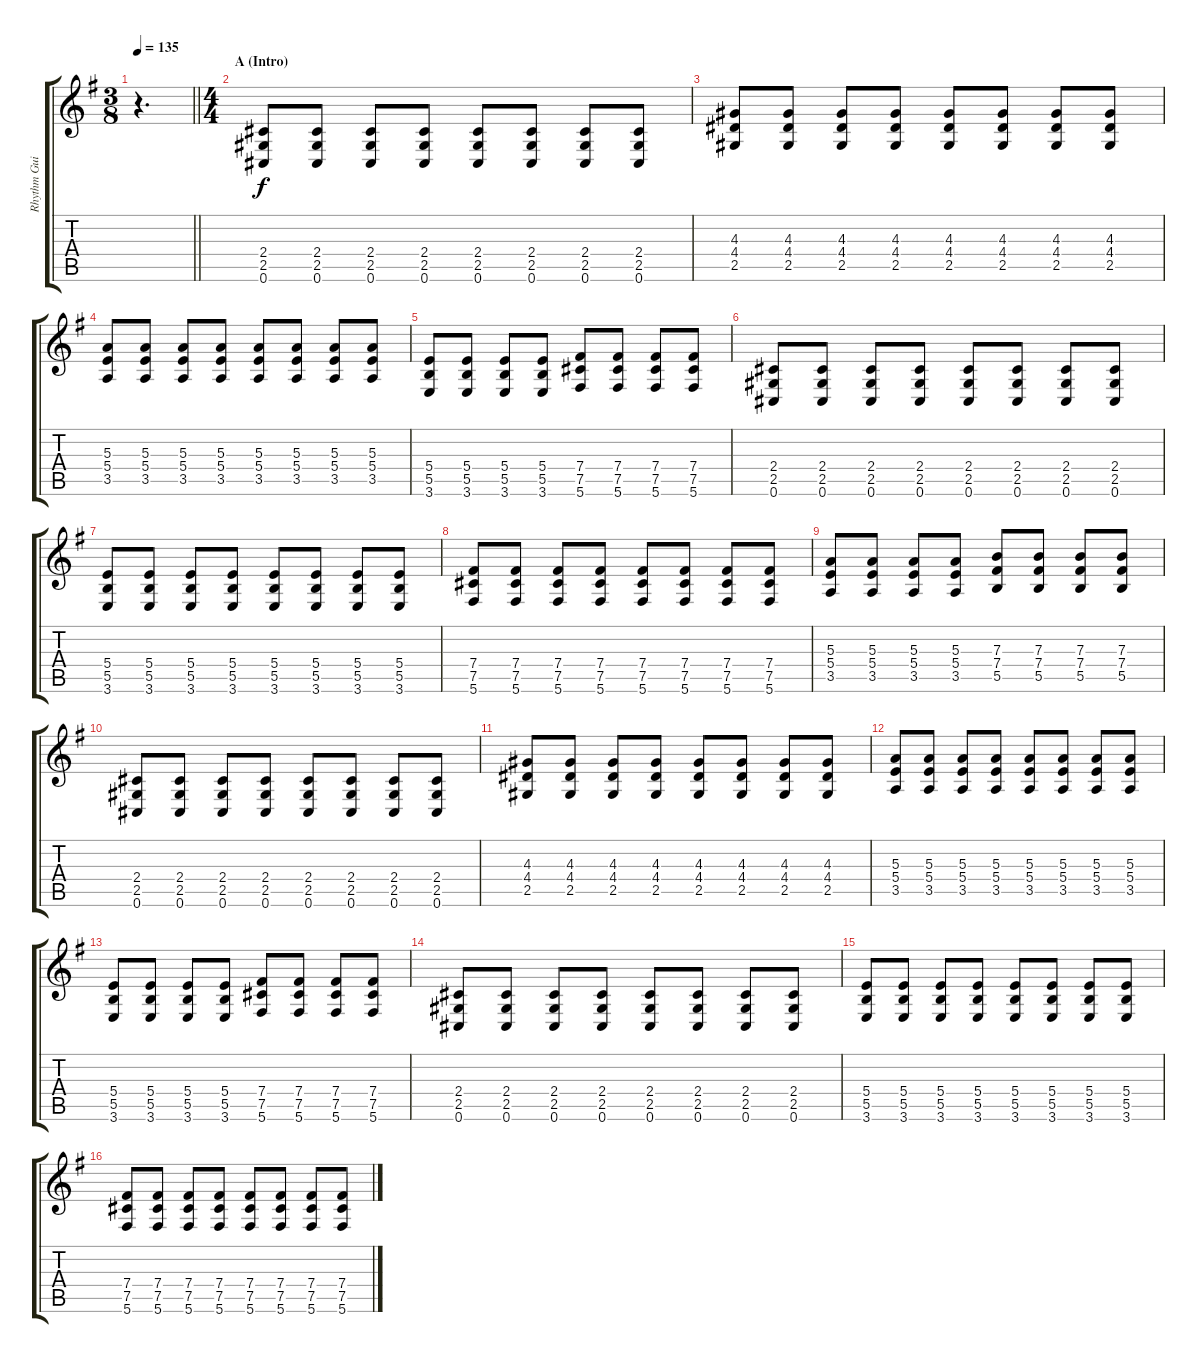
\track ("Rhythm Guitar (Christofer Johnsson)" "Rhythm Gui") {instrument distortionguitar}
\staff {score tabs}
\tuning (Db4 Ab3 E3 B2 Gb2 Db2) {hide}
\ts (3 8)
\tempo 135
\clef g2
\barLineRight lightlight
\ks eminor
r.4{d dy f instrument distortionguitar} |
\ts (4 4)
\section ("" "A (Intro)")
(2.4 2.5 0.6).8 (2.4 2.5 0.6).8 (2.4 2.5 0.6).8 (2.4 2.5 0.6).8 (2.4 2.5 0.6).8 (2.4 2.5 0.6).8 (2.4 2.5 0.6).8 (2.4 2.5 0.6).8 |
(4.3 4.4 2.5).8 (4.3 4.4 2.5).8 (4.3 4.4 2.5).8 (4.3 4.4 2.5).8 (4.3 4.4 2.5).8 (4.3 4.4 2.5).8 (4.3 4.4 2.5).8 (4.3 4.4 2.5).8 |
(5.3 5.4 3.5).8 (5.3 5.4 3.5).8 (5.3 5.4 3.5).8 (5.3 5.4 3.5).8 (5.3 5.4 3.5).8 (5.3 5.4 3.5).8 (5.3 5.4 3.5).8 (5.3 5.4 3.5).8 |
(5.4 5.5 3.6).8 (5.4 5.5 3.6).8 (5.4 5.5 3.6).8 (5.4 5.5 3.6).8 (7.4 7.5 5.6).8 (7.4 7.5 5.6).8 (7.4 7.5 5.6).8 (7.4 7.5 5.6).8 |
(2.4 2.5 0.6).8 (2.4 2.5 0.6).8 (2.4 2.5 0.6).8 (2.4 2.5 0.6).8 (2.4 2.5 0.6).8 (2.4 2.5 0.6).8 (2.4 2.5 0.6).8 (2.4 2.5 0.6).8 |
(5.4 5.5 3.6).8 (5.4 5.5 3.6).8 (5.4 5.5 3.6).8 (5.4 5.5 3.6).8 (5.4 5.5 3.6).8 (5.4 5.5 3.6).8 (5.4 5.5 3.6).8 (5.4 5.5 3.6).8 |
(7.4 7.5 5.6).8 (7.4 7.5 5.6).8 (7.4 7.5 5.6).8 (7.4 7.5 5.6).8 (7.4 7.5 5.6).8 (7.4 7.5 5.6).8 (7.4 7.5 5.6).8 (7.4 7.5 5.6).8 |
(5.3 5.4 3.5).8 (5.3 5.4 3.5).8 (5.3 5.4 3.5).8 (5.3 5.4 3.5).8 (7.3 7.4 5.5).8 (7.3 7.4 5.5).8 (7.3 7.4 5.5).8 (7.3 7.4 5.5).8 |
(2.4 2.5 0.6).8 (2.4 2.5 0.6).8 (2.4 2.5 0.6).8 (2.4 2.5 0.6).8 (2.4 2.5 0.6).8 (2.4 2.5 0.6).8 (2.4 2.5 0.6).8 (2.4 2.5 0.6).8 |
(4.3 4.4 2.5).8 (4.3 4.4 2.5).8 (4.3 4.4 2.5).8 (4.3 4.4 2.5).8 (4.3 4.4 2.5).8 (4.3 4.4 2.5).8 (4.3 4.4 2.5).8 (4.3 4.4 2.5).8 |
(5.3 5.4 3.5).8 (5.3 5.4 3.5).8 (5.3 5.4 3.5).8 (5.3 5.4 3.5).8 (5.3 5.4 3.5).8 (5.3 5.4 3.5).8 (5.3 5.4 3.5).8 (5.3 5.4 3.5).8 |
(5.4 5.5 3.6).8 (5.4 5.5 3.6).8 (5.4 5.5 3.6).8 (5.4 5.5 3.6).8 (7.4 7.5 5.6).8 (7.4 7.5 5.6).8 (7.4 7.5 5.6).8 (7.4 7.5 5.6).8 |
(2.4 2.5 0.6).8 (2.4 2.5 0.6).8 (2.4 2.5 0.6).8 (2.4 2.5 0.6).8 (2.4 2.5 0.6).8 (2.4 2.5 0.6).8 (2.4 2.5 0.6).8 (2.4 2.5 0.6).8 |
(5.4 5.5 3.6).8 (5.4 5.5 3.6).8 (5.4 5.5 3.6).8 (5.4 5.5 3.6).8 (5.4 5.5 3.6).8 (5.4 5.5 3.6).8 (5.4 5.5 3.6).8 (5.4 5.5 3.6).8 |
(7.4 7.5 5.6).8 (7.4 7.5 5.6).8 (7.4 7.5 5.6).8 (7.4 7.5 5.6).8 (7.4 7.5 5.6).8 (7.4 7.5 5.6).8 (7.4 7.5 5.6).8 (7.4 7.5 5.6).8
